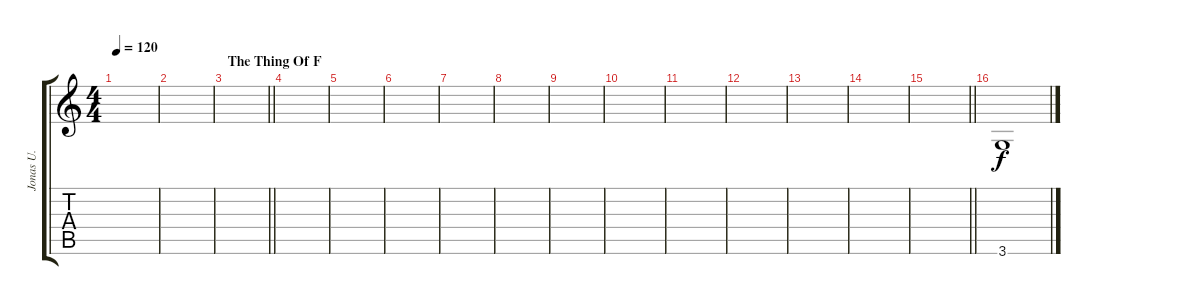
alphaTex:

\track ("Jonas U." "Jonas U.") {instrument distortionguitar}
\staff {score tabs}
\tuning (E4 B3 G3 D3 A2 E2) {hide}
\ts (4 4)
\tempo 120
\clef g2
\ks c
|
|
\section ("" "The Thing Of F")
\barLineRight lightlight
|
|
|
|
|
|
|
|
|
|
|
|
\barLineRight lightlight
|
3.6.1
